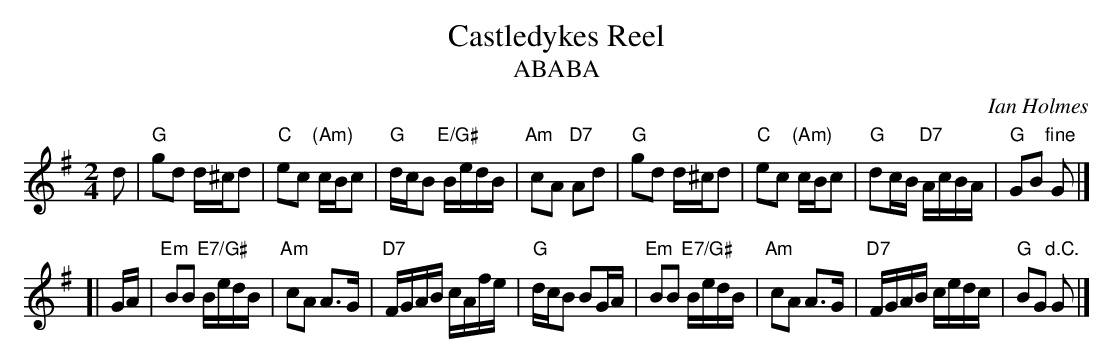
X:1
T: Castledykes Reel
T: ABABA
C: Ian Holmes
M: 2/4
L: 1/16
K: G
   d2 \
| "G"g2d2 d^cd2 | "C"e2c2 "(Am)"cBc2 | "G"dcB2 "E/G#"BedB | "Am"c2A2 "D7"A2d2 \
| "G"g2d2 d^cd2 | "C"e2c2 "(Am)"cBc2 | "G"d2cB   "D7"AcBA | "G"G2B2 "fine"G2 |]
[| GA \
| "Em"B2B2 "E7/G#"BedB | "Am"c2A2 A3G | "D7"FGAB cAfe | "G"dcB2 B2GA \
| "Em"B2B2 "E7/G#"BedB | "Am"c2A2 A3G | "D7"FGAB cedc | "G"B2G2 "d.C."G2 |]
